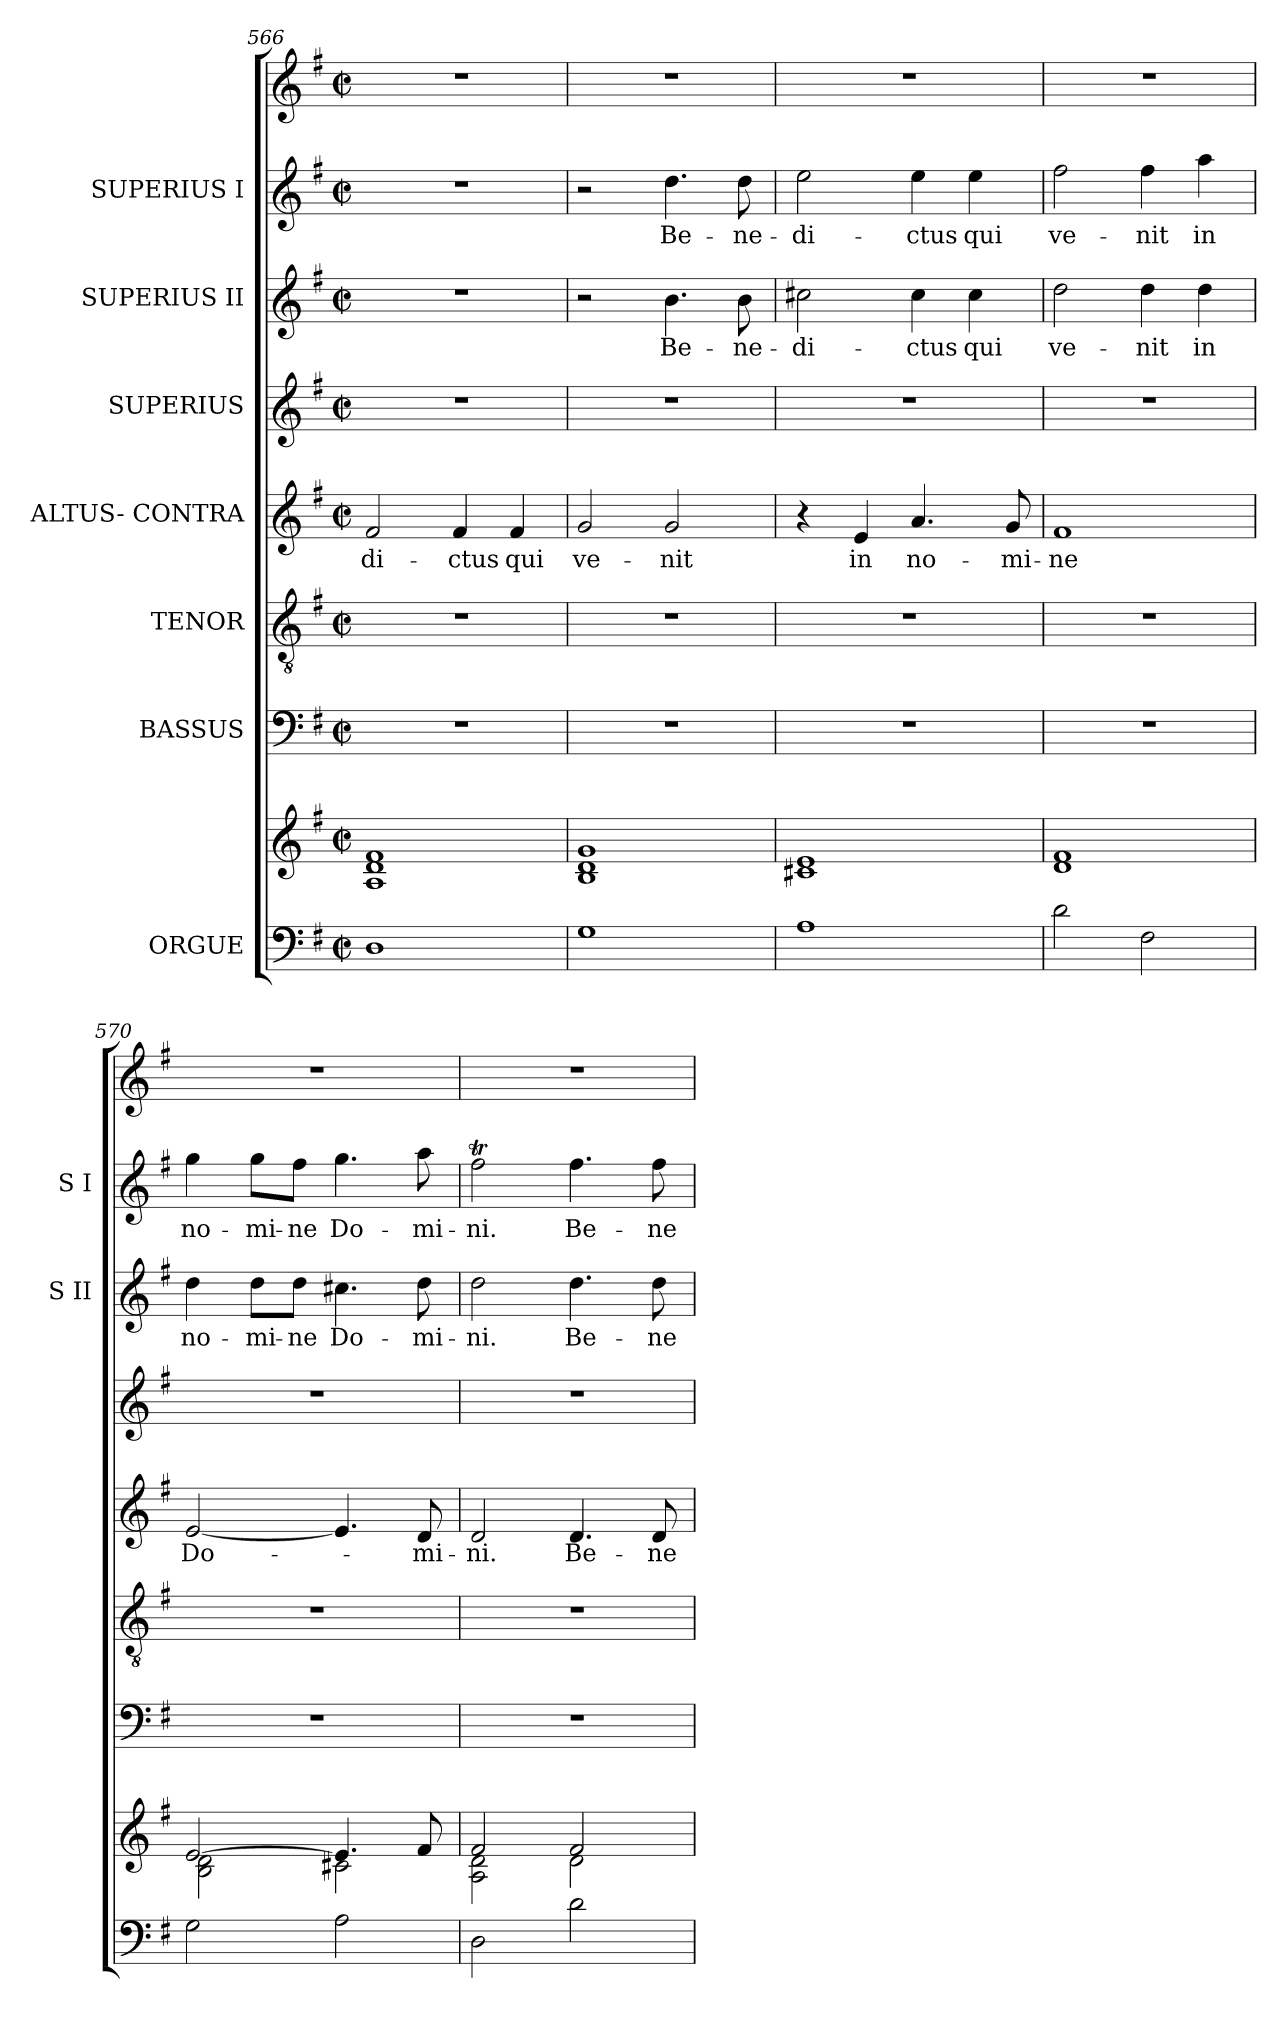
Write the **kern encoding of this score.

**kern	**kern	**kern	**kern	**kern	**text	**kern	**kern	**text	**kern	**text	**kern
*part8	*part8	*part7	*part6	*part5	*part5	*part4	*part3	*part3	*part2	*part2	*part1
*staff9	*staff8	*staff7	*staff6	*staff5	*staff5	*staff4	*staff3	*staff3	*staff2	*staff2	*staff1
*I"ORGUE	*	*I"BASSUS	*I"TENOR	*I"ALTUS- CONTRA	*	*I"SUPERIUS	*I"SUPERIUS II	*	*I"SUPERIUS I	*	*
*	*	*	*	*	*	*	*I'S II	*	*I'S I	*	*
!!LO:LB:g=z
*clefF4	*clefG2	*clefF4	*clefGv2	*clefG2	*	*clefG2	*clefG2	*	*clefG2	*	*clefG2
*k[f#]	*k[f#]	*k[f#]	*k[f#]	*k[f#]	*	*k[f#]	*k[f#]	*	*k[f#]	*	*k[f#]
*e:	*e:	*e:	*e:	*e:	*	*e:	*e:	*	*e:	*	*e:
*M2/2	*M2/2	*M2/2	*M2/2	*M2/2	*	*M2/2	*M2/2	*	*M2/2	*	*M2/2
*met(c|)	*met(c|)	*met(c|)	*met(c|)	*met(c|)	*	*met(c|)	*met(c|)	*	*met(c|)	*	*met(c|)
=566	=566	=566	=566	=566	=566	=566	=566	=566	=566	=566	=566
*	*^	*	*	*	*	*	*	*	*	*	*
!	!	!	!	!	!	!LO:LY:b	!	!	!	!	!	!
1D	1f#	1A 1d	1r	1r	2f#/	-di-	1r	1r	.	1r	.	1r
!	!	!	!	!	!	!LO:LY:b	!	!	!	!	!	!
.	.	.	.	.	4f#/	-ctus	.	.	.	.	.	.
!	!	!	!	!	!	!LO:LY:b	!	!	!	!	!	!
.	.	.	.	.	4f#/	qui	.	.	.	.	.	.
=567	=567	=567	=567	=567	=567	=567	=567	=567	=567	=567	=567	=567
!	!	!	!	!	!	!LO:LY:b	!	!	!	!	!	!
1G	1g	1B 1d	1r	1r	2g/	ve-	1r	2r	.	2r	.	1r
!	!	!	!	!	!	!LO:LY:b	!	!	!LO:LY:b	!	!LO:LY:b	!
.	.	.	.	.	2g/	-nit	.	4.b\	Be-	4.dd\	Be-	.
!	!	!	!	!	!	!	!	!	!LO:LY:b	!	!LO:LY:b	!
.	.	.	.	.	.	.	.	8b\	-ne-	8dd\	-ne-	.
=568	=568	=568	=568	=568	=568	=568	=568	=568	=568	=568	=568	=568
!	!	!	!	!	!	!	!	!	!LO:LY:b	!	!LO:LY:b	!
1A	1e	1c#X	1r	1r	4r	.	1r	2cc#X\	-di-	2ee\	-di-	1r
!	!	!	!	!	!	!LO:LY:b	!	!	!	!	!	!
.	.	.	.	.	4e/	in	.	.	.	.	.	.
!	!	!	!	!	!	!LO:LY:b	!	!	!LO:LY:b	!	!LO:LY:b	!
.	.	.	.	.	4.a/	no-	.	4cc#\	-ctus	4ee\	-ctus	.
!	!	!	!	!	!	!	!	!	!LO:LY:b	!	!LO:LY:b	!
.	.	.	.	.	.	.	.	4cc#\	qui	4ee\	qui	.
!	!	!	!	!	!	!LO:LY:b	!	!	!	!	!	!
.	.	.	.	.	8g/	-mi-	.	.	.	.	.	.
=569	=569	=569	=569	=569	=569	=569	=569	=569	=569	=569	=569	=569
!	!	!	!	!	!	!LO:LY:b	!	!	!LO:LY:b	!	!LO:LY:b	!
2d\	1f#	1d	1r	1r	1f#	-ne	1r	2dd\	ve-	2ff#\	ve-	1r
!	!	!	!	!	!	!	!	!	!LO:LY:b	!	!LO:LY:b	!
2F#\	.	.	.	.	.	.	.	4dd\	-nit	4ff#\	-nit	.
!	!	!	!	!	!	!	!	!	!LO:LY:b	!	!LO:LY:b	!
.	.	.	.	.	.	.	.	4dd\	in	4aa\	in	.
=570	=570	=570	=570	=570	=570	=570	=570	=570	=570	=570	=570	=570
!	!	!	!	!	!	!LO:LY:b	!	!	!LO:LY:b	!	!LO:LY:b	!
2G\	[>2e/	2B\ 2d\	1r	1r	[2e/	Do-	1r	4dd\	no-	4gg\	no-	1r
!	!	!	!	!	!	!	!	!	!LO:LY:b	!	!LO:LY:b	!
.	.	.	.	.	.	.	.	8dd\L	-mi-	8gg\L	-mi-	.
!	!	!	!	!	!	!	!	!	!LO:LY:b	!	!LO:LY:b	!
.	.	.	.	.	.	.	.	8dd\J	-ne	8ff#\J	-ne	.
!	!	!	!	!	!	!	!	!	!LO:LY:b	!	!LO:LY:b	!
2A\	4.e/]	2c#X\	.	.	4.e/]	.	.	4.cc#X\	Do-	4.gg\	Do-	.
!	!	!	!	!	!	!LO:LY:b	!	!	!LO:LY:b	!	!LO:LY:b	!
.	8f#/	.	.	.	8d/	-mi-	.	8dd\	-mi-	8aa\	-mi-	.
!!LO:PB:g=z
=571	=571	=571	=571	=571	=571	=571	=571	=571	=571	=571	=571	=571
!	!	!	!	!	!	!LO:LY:b	!	!	!LO:LY:b	!	!LO:LY:b	!
2D\	2f#/	2A\ 2d\	1r	1r	2d/	-ni.	1r	2dd\	-ni.	2ff#t\	-ni.	1r
!	!	!	!	!	!	!LO:LY:b	!	!	!LO:LY:b	!	!LO:LY:b	!
2d\	2f#/	2d\	.	.	4.d/	Be-	.	4.dd\	Be-	4.ff#\	Be-	.
!	!	!	!	!	!	!LO:LY:b	!	!	!LO:LY:b	!	!LO:LY:b	!
.	.	.	.	.	8d/	-ne-	.	8dd\	-ne-	8ff#\	-ne-	.
*	*v	*v	*	*	*	*	*	*	*	*	*	*
=	=	=	=	=	=	=	=	=	=	=	=
*-	*-	*-	*-	*-	*-	*-	*-	*-	*-	*-	*-
